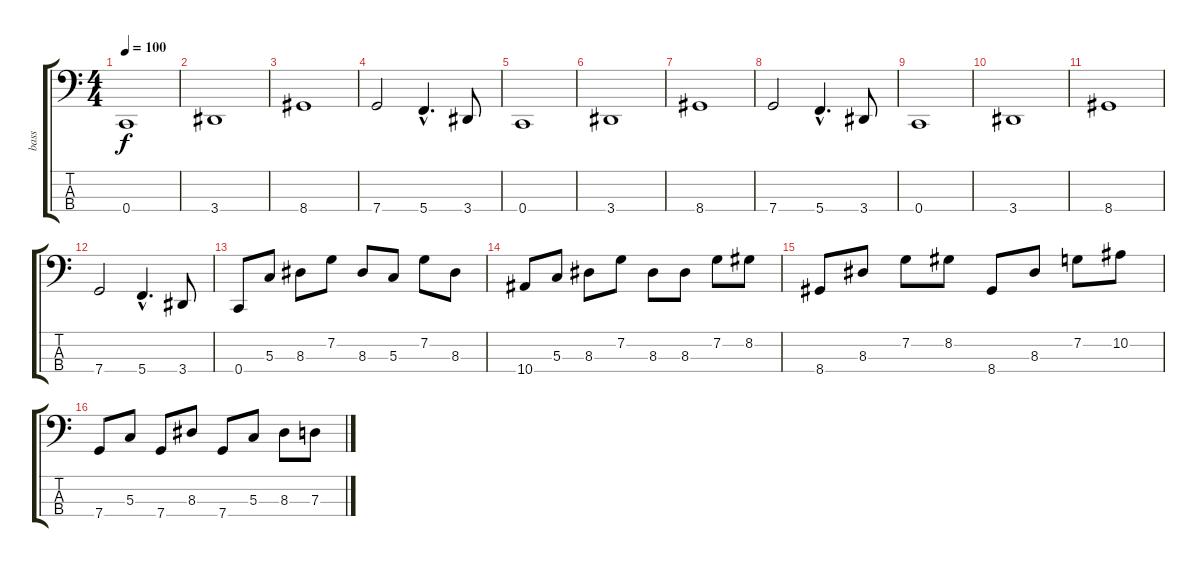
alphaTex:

\track ("bass" "bass") {instrument electricbasspick}
\staff {score tabs}
\tuning (F2 C2 G1 C1) {hide}
\ts (4 4)
\tempo 100
\clef f4
\ks c
0.4.1{dy f} |
3.4.1 |
8.4.1 |
7.4.2 5.4{hac}.4{d} 3.4.8 |
0.4.1 |
3.4.1 |
8.4.1 |
7.4.2 5.4{hac}.4{d} 3.4.8 |
0.4.1 |
3.4.1 |
8.4.1 |
7.4.2 5.4{hac}.4{d} 3.4.8 |
0.4.8 5.3.8 8.3.8 7.2.8 8.3.8 5.3.8 7.2.8 8.3.8 |
10.4.8 5.3.8 8.3.8 7.2.8 8.3.8 8.3.8 7.2.8 8.2.8 |
8.4.8 8.3.8 7.2.8 8.2.8 8.4.8 8.3.8 7.2.8 10.2.8 |
7.4.8 5.3.8 7.4.8 8.3.8 7.4.8 5.3.8 8.3.8 7.3.8
